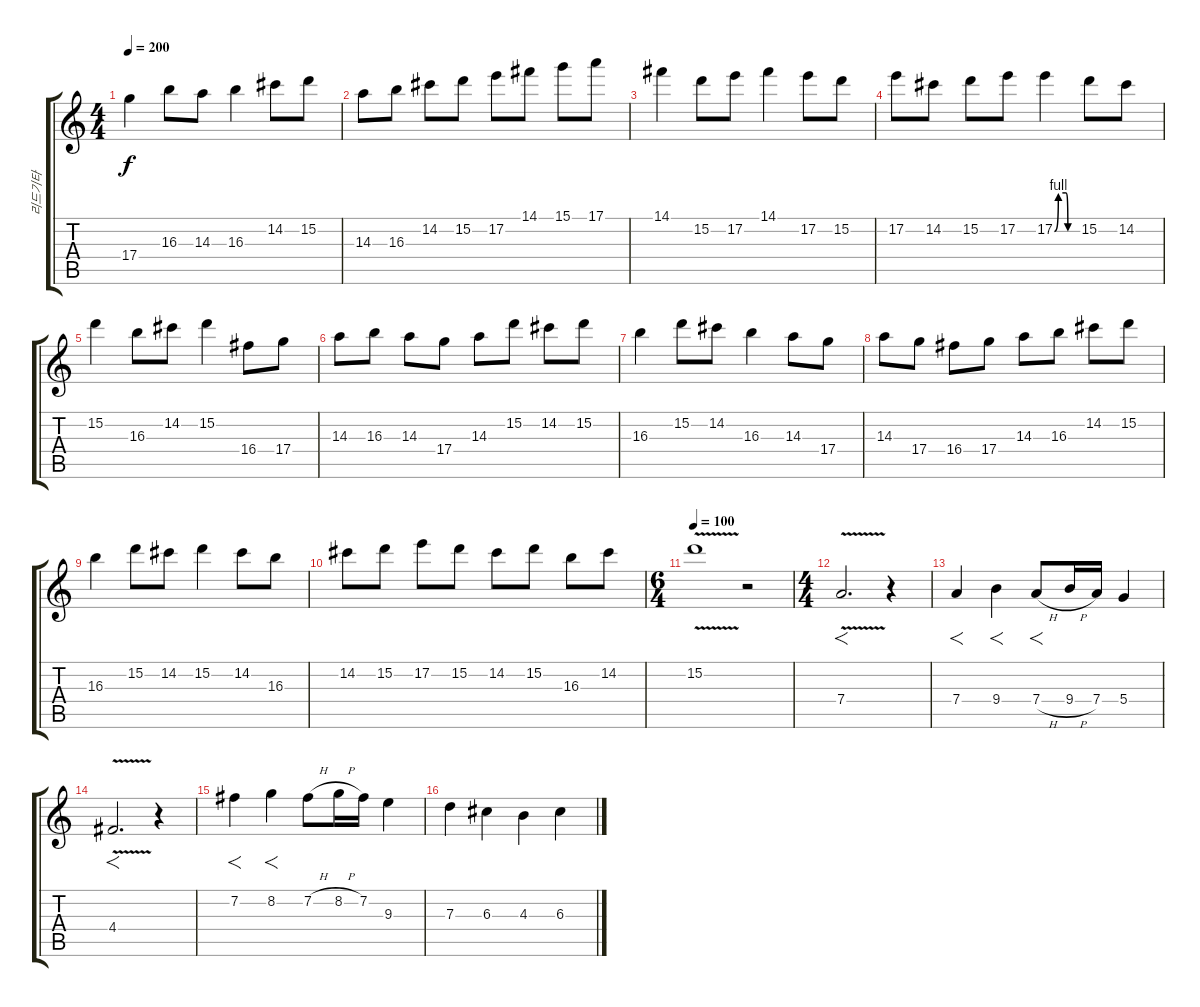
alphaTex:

\track ("리드기타" "리드기타") {instrument distortionguitar}
\staff {score tabs}
\tuning (E4 B3 G3 D3 A2 E2) {hide}
\ts (4 4)
\tempo 200
\clef g2
\ks c
17.4.4{dy f} 16.3.8 14.3.8 16.3.4 14.2.8 15.2.8 |
14.3.8 16.3.8 14.2.8 15.2.8 17.2.8 14.1.8 15.1.8 17.1.8 |
14.1.4 15.2.8 17.2.8 14.1.4 17.2.8 15.2.8 |
17.2.8 14.2.8 15.2.8 17.2.8 17.2{be (custom 0 0 10 4 30 4 35 0 60 0)}.4 15.2.8 14.2.8 |
15.2.4 16.3.8 14.2.8 15.2.4 16.4.8 17.4.8 |
14.3.8 16.3.8 14.3.8 17.4.8 14.3.8 15.2.8 14.2.8 15.2.8 |
16.3.4 15.2.8 14.2.8 16.3.4 14.3.8 17.4.8 |
14.3.8 17.4.8 16.4.8 17.4.8 14.3.8 16.3.8 14.2.8 15.2.8 |
16.3.4 15.2.8 14.2.8 15.2.4 14.2.8 16.3.8 |
14.2.8 15.2.8 17.2.8 15.2.8 14.2.8 15.2.8 16.3.8 14.2.8 |
\ts (6 4)
\tempo 100
15.2{v}.1 r.2 |
\ts (4 4)
7.4{v}.2{f d} r.4 |
7.4.4{f} 9.4.4{f} 7.4{h}.8{f} 9.4{h}.16 7.4.16 5.4.4 |
4.4{v}.2{f d} r.4 |
7.2.4{f} 8.2.4{f} 7.2{h}.8 8.2{h}.16 7.2.16 9.3.4 |
7.3.4 6.3.4 4.3.4 6.3.4
